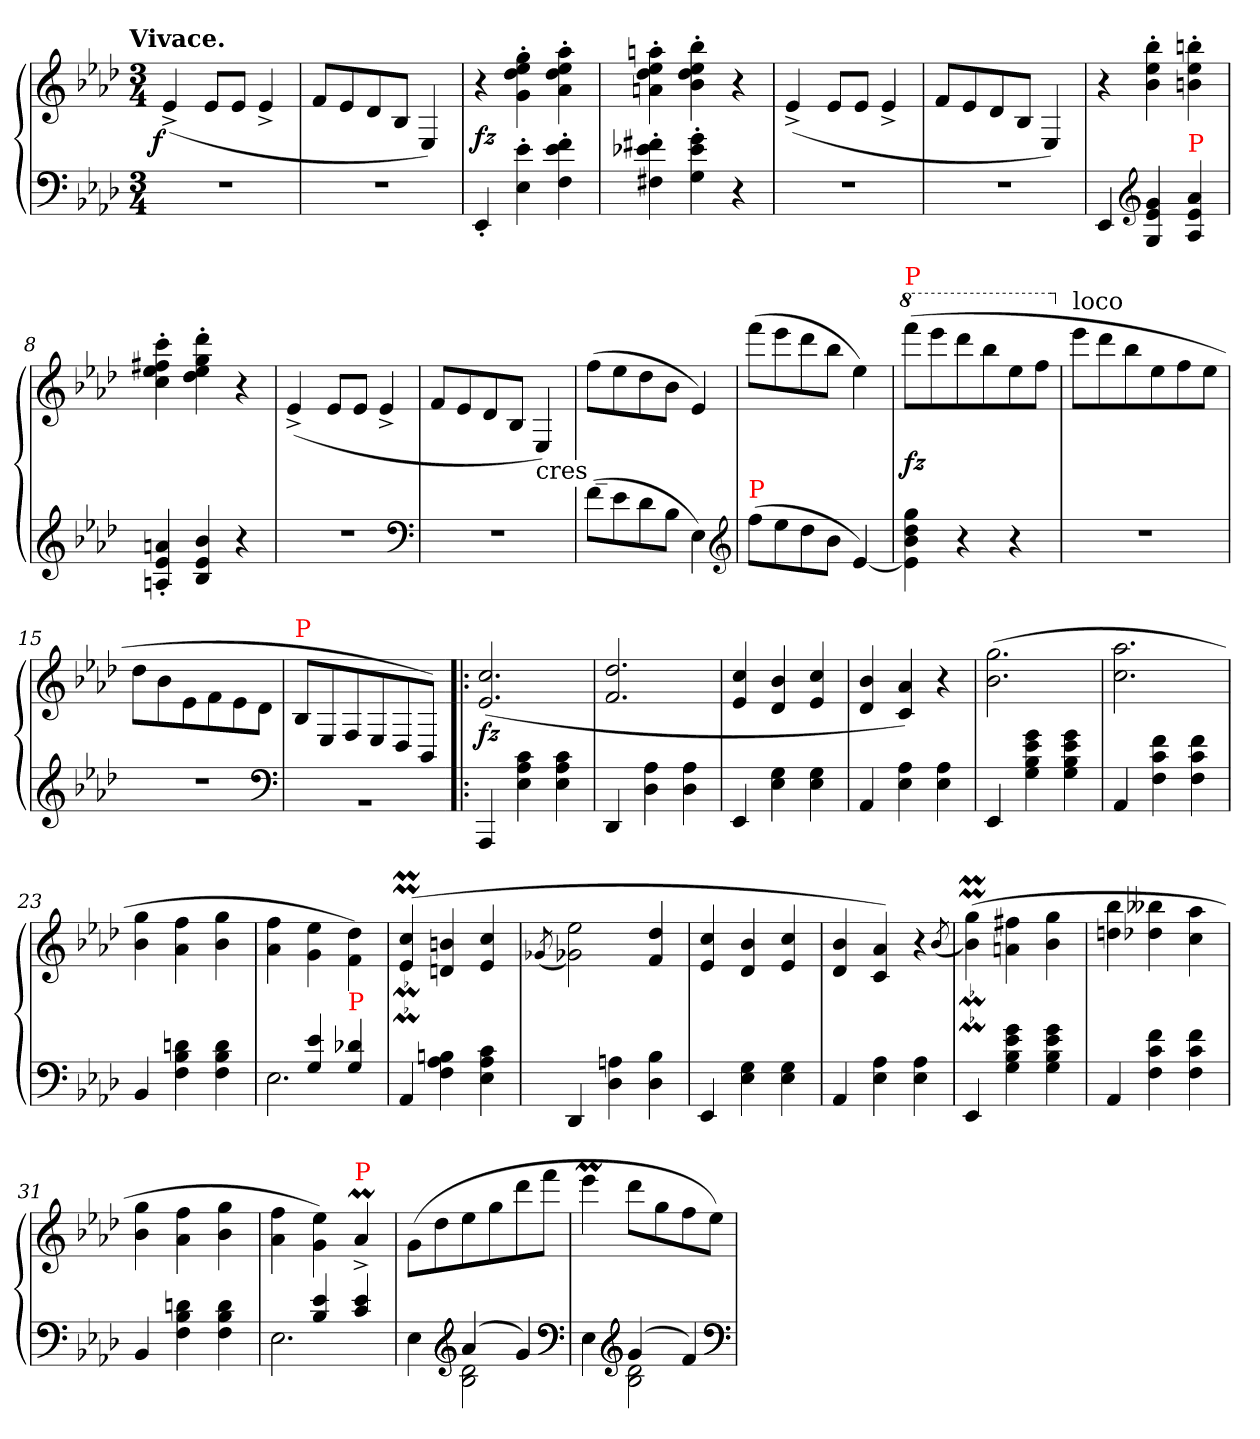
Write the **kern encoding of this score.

**kern	**kern	**dynam
*part1	*part1	*part1
*staff2	*staff1	*staff1/2
*clefF4	*clefG2	*
*k[b-e-a-d-]	*k[b-e-a-d-]	*
*A-:	*A-:	*
!!LO:TX:omd:t=Vivace.
*M3/4	*M3/4	*
*MM164	*MM164	*
=1	=1	=1
!	!	!LO:DY:rj
2.r	(>4e-^<	f
.	8e-L	.
.	8e-J	.
.	4e-^<	.
=2	=2	=2
2.r	8fL	.
.	8e-	.
.	8d-	.
.	8B-/J	.
.	4E-/)	.
=3	=3	=3
4EE-'<	4r	fz
4e-' 4E-'	4gg'> 4ee-'> 4dd-'> 4g'>	.
4f' 4e-' 4F'	4aa-'> 4ee-'> 4dd-'> 4a-'>	.
=4	=4	=4
4f#X' 4e-X' 4F#X'	4aan'> 4ee-'> 4dd-'> 4an'>	.
4g' 4e-' 4G'	4bb-'> 4ee-'> 4dd-'> 4b-'>	.
4r	4r	.
=5	=5	=5
2.r	(>4e-^<	.
.	8e-L	.
.	8e-J	.
.	4e-^<	.
=6	=6	=6
2.r	8fL	.
.	8e-	.
.	8d-	.
.	8B-J	.
.	4E-/)	.
=7	=7	=7
4EE-	4r	.
*clefG2	*	*
4g/ 4e-/ 4G/	4bb-'> 4ee-'> 4b-'>	.
!LO:TX:a:color=red:t=P	!	!
4a-/ 4e-/ 4A-/	4bbn'> 4ee-'> 4bn'>	.
=8	=8	=8
4an'< 4e-'< 4An'<	4ccc'> 4ff#X'> 4ee-'> 4cc'>	.
4b-/ 4e-/ 4B-/	4ddd-'> 4gg'> 4ee-'> 4dd-'>	.
4r	4r	.
=9	=9	=9
2.r	(>4e-^<	.
.	8e-L	.
.	8e-J	.
.	4e-^<	.
*clefF4	*	*
=10	=10	=10
2.r	8fL	.
.	8e-	.
.	8d-	.
.	8B-/J	.
!	!LO:TX:b:t=cres _	!
.	4E-/)	.
=11	=11	=11
(>8f\L	(>8ffL	.
8e-	8ee-	.
8d-	8dd-	.
8B-J	8b-J	.
4E-)	4e-/)	.
*clefG2	*	*
=12	=12	=12
!LO:TX:a:color=red:t=P	!	!
(>8ff\L	(>8fffL	.
8ee-	8eee-	.
8dd-	8ddd-	.
8b-J	8bb-J	.
[4e-/)	4ee-)	.
=13	=13	=13
*	*8va	*
!	!LO:TX:a:color=red:t=P	!
4gg 4dd- 4b- 4e-]	(>8ffffL	fz
.	8eeee-	.
4r	8dddd-	.
.	8bbb-	.
4r	8eee-	.
.	8fffJ	.
=14	=14	=14
*	*X8va	*
!	!LO:TX:a:t=loco	!
2.rdd	8eee-L	.
.	8ddd-	.
.	8bb-	.
.	8ee-	.
.	8ff	.
.	8ee-J	.
=15	=15	=15
2.rdd	8dd-\L	.
.	8b-	.
.	8e-	.
.	8f	.
.	8e-	.
.	8d-J	.
*clefF4	*	*
=16	=16	=16
!	!LO:TX:a:color=red:t=P	!
2.rBB	8B-/L	.
.	8E-/	.
.	8F/	.
.	8E-/	.
.	8D-/	.
.	8BB-/J)	.
=17!|:	=17!|:	=17!|:
4AAA-	(<2.cc 2.e-	fz
4c 4A- 4E-	.	.
4c 4A- 4E-	.	.
=18	=18	=18
4DD-	2.dd- 2.f	.
4A- 4D-	.	.
4A- 4D-	.	.
=19	=19	=19
4EE-	4cc 4e-	.
4G 4E-	4b- 4d-	.
4G 4E-	4cc 4e-	.
=20	=20	=20
4AA-	4b- 4d-	.
4A- 4E-	4a- 4c)	.
4A- 4E-	4r	.
=21	=21	=21
4EE-	(>2.gg 2.b-	.
4g 4e- 4B- 4G	.	.
4g 4e- 4B- 4G	.	.
=22	=22	=22
4AA-	2.aa- 2.cc	.
4f 4c 4F	.	.
4f 4c 4F	.	.
=23	=23	=23
4BB-	4gg 4b-	.
4dn 4B- 4F	4ff 4a-	.
4d 4B- 4F	4gg 4b-	.
=24	=24	=24
*^	*	*
4ryy	2.E-	4ff 4a-	.
4e- 4G	.	4ee- 4g	.
!LO:TX:a:color=red:t=P	!	!	!
4d-X 4G	.	4dd-\ 4f\)	.
*v	*v	*	*
=25	=25	=25
4AA-	(<4ccm 4e-m	.
4Bn 4A- 4F	4bn 4dn	.
4c 4A- 4E-	4cc 4e-	.
=26	=26	=26
.	(<8qg-X/	.
4DD-	2ee-\ 2g-X\)	.
4An 4D-	.	.
4B- 4D-	4dd- 4f	.
=27	=27	=27
4EE-	4cc 4e-	.
4G 4E-	4b- 4d-	.
4G 4E-	4cc 4e-	.
=28	=28	=28
4AA-	4b- 4d-	.
4A- 4E-	4a- 4c)	.
4A- 4E-	4r	.
.	(<8qb-/	.
=29	=29	=29
4EE-	(>4ggm 4b-m)	.
4g 4e- 4B- 4G	4ff#X 4an	.
4g 4e- 4B- 4G	4gg 4b-	.
=30	=30	=30
4AA-	4bb- 4ddn	.
4f 4c 4F	4bb--X 4dd-X	.
4f 4c 4F	4aa- 4cc	.
=31	=31	=31
4BB-	4gg 4b-	.
4dn 4B- 4F	4ff 4a-	.
4d 4B- 4F	4gg 4b-	.
=32	=32	=32
*^	*	*
4ryy	2.E-	4ff 4a-	.
4e- 4B-	.	4ee- 4g)	.
!	!	!LO:TX:a:color=red:t=P	!
4e- 4c	.	4a-M^>/	.
=33	=33	=33	=33
4ryy	4E-\	(>8gL	.
.	.	8dd-	.
*clefG2	*	*	*
(>4a-	2d- 2B-	8ee-	.
.	.	8gg	.
4g)	.	8ddd-	.
.	.	8fffJ	.
*clefF4	*	*	*
=34	=34	=34	=34
4ryy	4E-\	4eee-M	.
*clefG2	*	*	*
(>4g	2d- 2B-	8ddd-L	.
.	.	8gg	.
4f)	.	8ff	.
.	.	8ee-J)	.
*v	*v	*	*
*clefF4	*	*
=	=	=
*-	*-	*-
